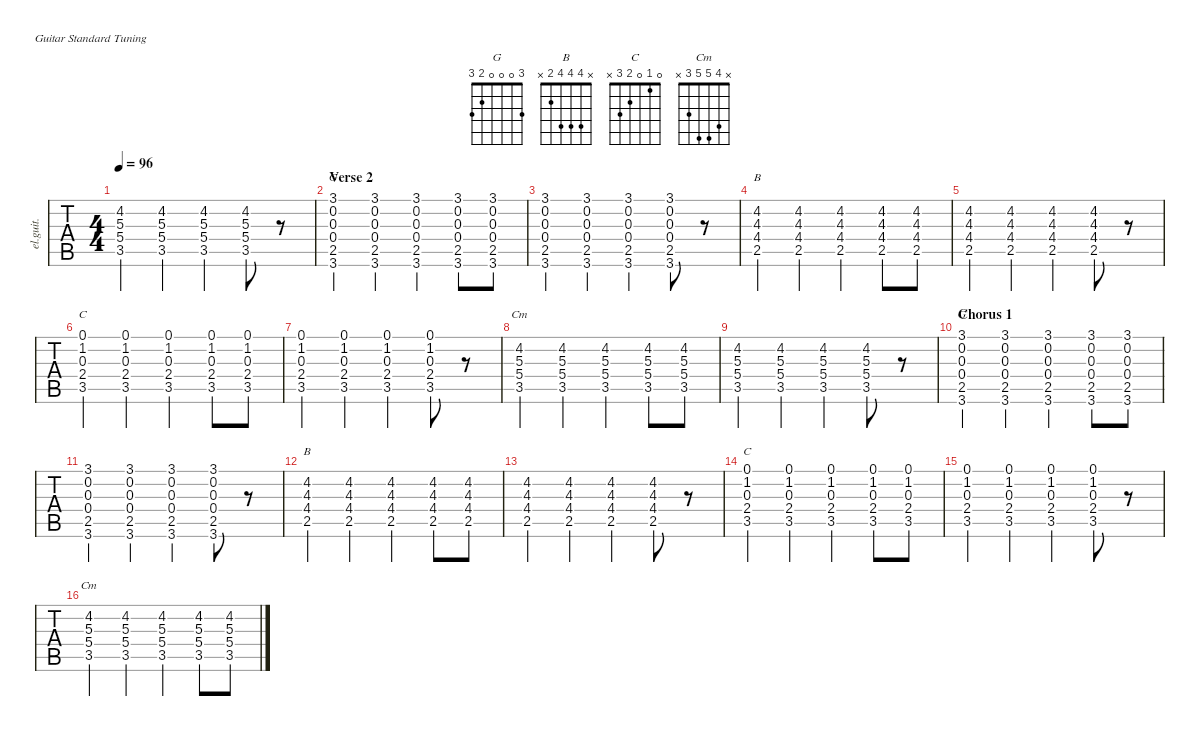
\defaultSystemsLayout 4
\hideDynamics
\bracketExtendMode nobrackets
\track ("Guitar L1" "el.guit.") {instrument electricguitarclean}
\staff {tabs}
\tuning (E4 B3 G3 D3 A2 E2)
\chord ("G" 3 0 0 0 2 3) {showfingering false}
\chord ("B" x 4 4 4 2 x) {showfingering false}
\chord ("C" 0 1 0 2 3 x) {showfingering false}
\chord ("Cm" x 4 5 5 3 x) {showfingering false}
\ts (4 4)
\tempo 96
\clef g2
\ks g
(3.5{acc forcenatural} 5.4{acc forcenatural} 5.3{acc forcenatural} 4.2{acc b}).4{dy mf} (3.5{acc forcenatural} 5.4{acc forcenatural} 5.3{acc forcenatural} 4.2{acc b}).4 (3.5{acc forcenatural} 5.4{acc forcenatural} 5.3{acc forcenatural} 4.2{acc b}).4 (3.5{acc forcenatural} 5.4{acc forcenatural} 5.3{acc forcenatural} 4.2{acc b}).8 r.8 |
\section ("" "Verse 2")
(3.6{acc forcenatural} 2.5{acc forcenatural} 0.4{acc forcenatural} 0.3{acc forcenatural} 0.2{acc forcenatural} 3.1{acc forcenatural}).4{ch "G"} (3.6{acc forcenatural} 2.5{acc forcenatural} 0.4{acc forcenatural} 0.3{acc forcenatural} 0.2{acc forcenatural} 3.1{acc forcenatural}).4 (3.6{acc forcenatural} 2.5{acc forcenatural} 0.4{acc forcenatural} 0.3{acc forcenatural} 0.2{acc forcenatural} 3.1{acc forcenatural}).4 (3.6{acc forcenatural} 2.5{acc forcenatural} 0.4{acc forcenatural} 0.3{acc forcenatural} 0.2{acc forcenatural} 3.1{acc forcenatural}).8 (3.6{acc forcenatural} 2.5{acc forcenatural} 0.4{acc forcenatural} 0.3{acc forcenatural} 0.2{acc forcenatural} 3.1{acc forcenatural}).8 |
(3.6{acc forcenatural} 2.5{acc forcenatural} 0.4{acc forcenatural} 0.3{acc forcenatural} 0.2{acc forcenatural} 3.1{acc forcenatural}).4 (3.6{acc forcenatural} 2.5{acc forcenatural} 0.4{acc forcenatural} 0.3{acc forcenatural} 0.2{acc forcenatural} 3.1{acc forcenatural}).4 (3.6{acc forcenatural} 2.5{acc forcenatural} 0.4{acc forcenatural} 0.3{acc forcenatural} 0.2{acc forcenatural} 3.1{acc forcenatural}).4 (3.6{acc forcenatural} 2.5{acc forcenatural} 0.4{acc forcenatural} 0.3{acc forcenatural} 0.2{acc forcenatural} 3.1{acc forcenatural}).8 r.8 |
(2.5{acc forcenatural} 4.4{acc #} 4.3{acc forcenatural} 4.2{acc #}).4{ch "B"} (2.5{acc forcenatural} 4.4{acc #} 4.3{acc forcenatural} 4.2{acc #}).4 (2.5{acc forcenatural} 4.4{acc #} 4.3{acc forcenatural} 4.2{acc #}).4 (2.5{acc forcenatural} 4.4{acc #} 4.3{acc forcenatural} 4.2{acc #}).8 (2.5{acc forcenatural} 4.4{acc #} 4.3{acc forcenatural} 4.2{acc #}).8 |
(2.5{acc forcenatural} 4.4{acc #} 4.3{acc forcenatural} 4.2{acc #}).4 (2.5{acc forcenatural} 4.4{acc #} 4.3{acc forcenatural} 4.2{acc #}).4 (2.5{acc forcenatural} 4.4{acc #} 4.3{acc forcenatural} 4.2{acc #}).4 (2.5{acc forcenatural} 4.4{acc #} 4.3{acc forcenatural} 4.2{acc #}).8 r.8 |
(3.5{acc forcenatural} 2.4{acc forcenatural} 0.3{acc forcenatural} 1.2{acc forcenatural} 0.1{acc forcenatural}).4{ch "C"} (3.5{acc forcenatural} 2.4{acc forcenatural} 0.3{acc forcenatural} 1.2{acc forcenatural} 0.1{acc forcenatural}).4 (3.5{acc forcenatural} 2.4{acc forcenatural} 0.3{acc forcenatural} 1.2{acc forcenatural} 0.1{acc forcenatural}).4 (3.5{acc forcenatural} 2.4{acc forcenatural} 0.3{acc forcenatural} 1.2{acc forcenatural} 0.1{acc forcenatural}).8 (3.5{acc forcenatural} 2.4{acc forcenatural} 0.3{acc forcenatural} 1.2{acc forcenatural} 0.1{acc forcenatural}).8 |
(3.5{acc forcenatural} 2.4{acc forcenatural} 0.3{acc forcenatural} 1.2{acc forcenatural} 0.1{acc forcenatural}).4 (3.5{acc forcenatural} 2.4{acc forcenatural} 0.3{acc forcenatural} 1.2{acc forcenatural} 0.1{acc forcenatural}).4 (3.5{acc forcenatural} 2.4{acc forcenatural} 0.3{acc forcenatural} 1.2{acc forcenatural} 0.1{acc forcenatural}).4 (3.5{acc forcenatural} 2.4{acc forcenatural} 0.3{acc forcenatural} 1.2{acc forcenatural} 0.1{acc forcenatural}).8 r.8 |
(3.5{acc forcenatural} 5.4{acc forcenatural} 5.3{acc forcenatural} 4.2{acc b}).4{ch "Cm"} (3.5{acc forcenatural} 5.4{acc forcenatural} 5.3{acc forcenatural} 4.2{acc b}).4 (3.5{acc forcenatural} 5.4{acc forcenatural} 5.3{acc forcenatural} 4.2{acc b}).4 (3.5{acc forcenatural} 5.4{acc forcenatural} 5.3{acc forcenatural} 4.2{acc b}).8 (3.5{acc forcenatural} 5.4{acc forcenatural} 5.3{acc forcenatural} 4.2{acc b}).8 |
(3.5{acc forcenatural} 5.4{acc forcenatural} 5.3{acc forcenatural} 4.2{acc b}).4 (3.5{acc forcenatural} 5.4{acc forcenatural} 5.3{acc forcenatural} 4.2{acc b}).4 (3.5{acc forcenatural} 5.4{acc forcenatural} 5.3{acc forcenatural} 4.2{acc b}).4 (3.5{acc forcenatural} 5.4{acc forcenatural} 5.3{acc forcenatural} 4.2{acc b}).8 r.8 |
\section ("" "Chorus 1")
(3.6{acc forcenatural} 2.5{acc forcenatural} 0.4{acc forcenatural} 0.3{acc forcenatural} 0.2{acc forcenatural} 3.1{acc forcenatural}).4{ch "G"} (3.6{acc forcenatural} 2.5{acc forcenatural} 0.4{acc forcenatural} 0.3{acc forcenatural} 0.2{acc forcenatural} 3.1{acc forcenatural}).4 (3.6{acc forcenatural} 2.5{acc forcenatural} 0.4{acc forcenatural} 0.3{acc forcenatural} 0.2{acc forcenatural} 3.1{acc forcenatural}).4 (3.6{acc forcenatural} 2.5{acc forcenatural} 0.4{acc forcenatural} 0.3{acc forcenatural} 0.2{acc forcenatural} 3.1{acc forcenatural}).8 (3.6{acc forcenatural} 2.5{acc forcenatural} 0.4{acc forcenatural} 0.3{acc forcenatural} 0.2{acc forcenatural} 3.1{acc forcenatural}).8 |
(3.6{acc forcenatural} 2.5{acc forcenatural} 0.4{acc forcenatural} 0.3{acc forcenatural} 0.2{acc forcenatural} 3.1{acc forcenatural}).4 (3.6{acc forcenatural} 2.5{acc forcenatural} 0.4{acc forcenatural} 0.3{acc forcenatural} 0.2{acc forcenatural} 3.1{acc forcenatural}).4 (3.6{acc forcenatural} 2.5{acc forcenatural} 0.4{acc forcenatural} 0.3{acc forcenatural} 0.2{acc forcenatural} 3.1{acc forcenatural}).4 (3.6{acc forcenatural} 2.5{acc forcenatural} 0.4{acc forcenatural} 0.3{acc forcenatural} 0.2{acc forcenatural} 3.1{acc forcenatural}).8 r.8 |
(2.5{acc forcenatural} 4.4{acc #} 4.3{acc forcenatural} 4.2{acc #}).4{ch "B"} (2.5{acc forcenatural} 4.4{acc #} 4.3{acc forcenatural} 4.2{acc #}).4 (2.5{acc forcenatural} 4.4{acc #} 4.3{acc forcenatural} 4.2{acc #}).4 (2.5{acc forcenatural} 4.4{acc #} 4.3{acc forcenatural} 4.2{acc #}).8 (2.5{acc forcenatural} 4.4{acc #} 4.3{acc forcenatural} 4.2{acc #}).8 |
(2.5{acc forcenatural} 4.4{acc #} 4.3{acc forcenatural} 4.2{acc #}).4 (2.5{acc forcenatural} 4.4{acc #} 4.3{acc forcenatural} 4.2{acc #}).4 (2.5{acc forcenatural} 4.4{acc #} 4.3{acc forcenatural} 4.2{acc #}).4 (2.5{acc forcenatural} 4.4{acc #} 4.3{acc forcenatural} 4.2{acc #}).8 r.8 |
(3.5{acc forcenatural} 2.4{acc forcenatural} 0.3{acc forcenatural} 1.2{acc forcenatural} 0.1{acc forcenatural}).4{ch "C"} (3.5{acc forcenatural} 2.4{acc forcenatural} 0.3{acc forcenatural} 1.2{acc forcenatural} 0.1{acc forcenatural}).4 (3.5{acc forcenatural} 2.4{acc forcenatural} 0.3{acc forcenatural} 1.2{acc forcenatural} 0.1{acc forcenatural}).4 (3.5{acc forcenatural} 2.4{acc forcenatural} 0.3{acc forcenatural} 1.2{acc forcenatural} 0.1{acc forcenatural}).8 (3.5{acc forcenatural} 2.4{acc forcenatural} 0.3{acc forcenatural} 1.2{acc forcenatural} 0.1{acc forcenatural}).8 |
(3.5{acc forcenatural} 2.4{acc forcenatural} 0.3{acc forcenatural} 1.2{acc forcenatural} 0.1{acc forcenatural}).4 (3.5{acc forcenatural} 2.4{acc forcenatural} 0.3{acc forcenatural} 1.2{acc forcenatural} 0.1{acc forcenatural}).4 (3.5{acc forcenatural} 2.4{acc forcenatural} 0.3{acc forcenatural} 1.2{acc forcenatural} 0.1{acc forcenatural}).4 (3.5{acc forcenatural} 2.4{acc forcenatural} 0.3{acc forcenatural} 1.2{acc forcenatural} 0.1{acc forcenatural}).8 r.8 |
(3.5{acc forcenatural} 5.4{acc forcenatural} 5.3{acc forcenatural} 4.2{acc b}).4{ch "Cm"} (3.5{acc forcenatural} 5.4{acc forcenatural} 5.3{acc forcenatural} 4.2{acc b}).4 (3.5{acc forcenatural} 5.4{acc forcenatural} 5.3{acc forcenatural} 4.2{acc b}).4 (3.5{acc forcenatural} 5.4{acc forcenatural} 5.3{acc forcenatural} 4.2{acc b}).8 (3.5{acc forcenatural} 5.4{acc forcenatural} 5.3{acc forcenatural} 4.2{acc b}).8
